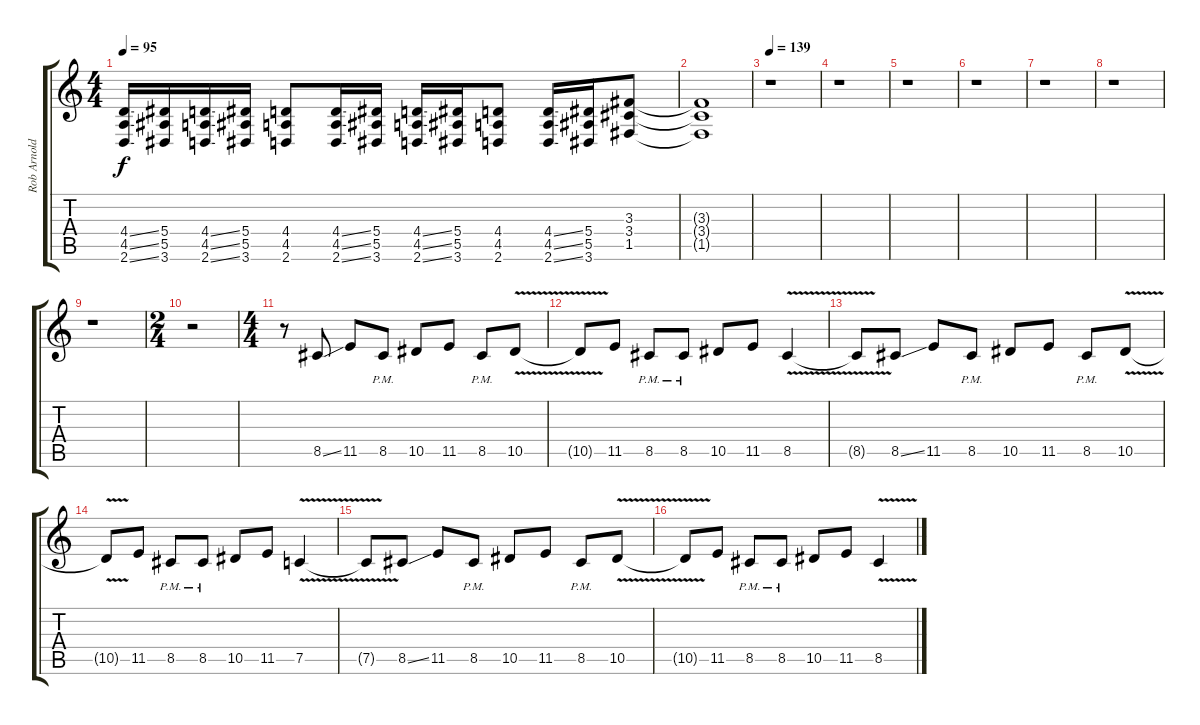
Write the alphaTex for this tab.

\track ("Rob Arnold" "Rob Arnold") {instrument distortionguitar}
\staff {score tabs}
\tuning (C4 G3 Eb3 Bb2 F2 C2) {hide}
\ts (4 4)
\tempo 95
\clef g2
\ks c
(4.4{ss} 4.5{ss} 2.6{ss}).16{dy f} (5.4 5.5 3.6).16 (4.4{ss} 4.5{ss} 2.6{ss}).16 (5.4 5.5 3.6).16 (4.4 4.5 2.6).8 (4.4{ss} 4.5{ss} 2.6{ss}).16 (5.4 5.5 3.6).16 (4.4{ss} 4.5{ss} 2.6{ss}).16 (5.4 5.5 3.6).16 (4.4 4.5 2.6).8 (4.4{ss} 4.5{ss} 2.6{ss}).16 (5.4 5.5 3.6).16 (3.3 3.4 1.5).8 |
(3.3{t} 3.4{t} 1.5{t}).1 |
\tempo 139
r.1 |
r.1 |
r.1 |
r.1 |
r.1 |
r.1 |
r.1 |
\ts (2 4)
r.2 |
\ts (4 4)
r.8 8.5{ss}.8 11.5.8 8.5{pm}.8 10.5.8 11.5.8 8.5{pm}.8 10.5{v}.8 |
10.5{v t}.8 11.5.8 8.5{pm}.8 8.5{pm}.8 10.5.8 11.5.8 8.5{v}.4 |
8.5{v t}.8 8.5{ss}.8 11.5.8 8.5{pm}.8 10.5.8 11.5.8 8.5{pm}.8 10.5{v}.8 |
10.5{v t}.8 11.5.8 8.5{pm}.8 8.5{pm}.8 10.5.8 11.5.8 7.5{v}.4 |
7.5{v t}.8 8.5{ss}.8 11.5.8 8.5{pm}.8 10.5.8 11.5.8 8.5{pm}.8 10.5{v}.8 |
10.5{v t}.8 11.5.8 8.5{pm}.8 8.5{pm}.8 10.5.8 11.5.8 8.5{v}.4
